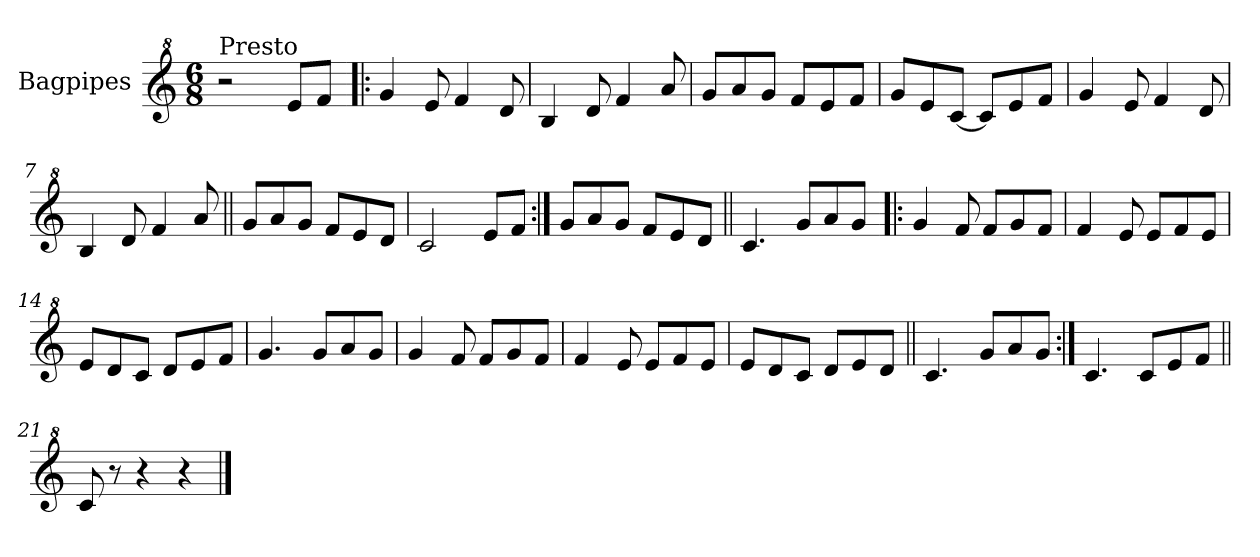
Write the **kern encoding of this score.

**kern
*part1
*staff1
*I"Bagpipes
*I'Bag
*clefG^2
*k[]
*C:
*M6/8
=1
!LO:TX:a:t=Presto
2r
8ee/L
8ff/J
=2!|:
4gg/
8ee/
4ff/
8dd/
=3
4b/
8dd/
4ff/
8aa/
=4
8gg/L
8aa/
8gg/J
8ff/L
8ee/
8ff/J
=5
8gg/L
8ee/
[8cc/J
8cc/L]
8ee/
8ff/J
=6
4gg/
8ee/
4ff/
8dd/
=7
4b/
8dd/
4ff/
8aa/
=8||
8gg/L
8aa/
8gg/J
8ff/L
8ee/
8dd/J
!!LO:LB:g=z
=9
2cc/
8ee/L
8ff/J
=10:|!
8gg/L
8aa/
8gg/J
8ff/L
8ee/
8dd/J
=11||
4.cc/
8gg/L
8aa/
8gg/J
=12!|:
4gg/
8ff/
8ff/L
8gg/
8ff/J
=13
4ff/
8ee/
8ee/L
8ff/
8ee/J
=14
8ee/L
8dd/
8cc/J
8dd/L
8ee/
8ff/J
=15
4.gg/
8gg/L
8aa/
8gg/J
=16
4gg/
8ff/
8ff/L
8gg/
8ff/J
!!LO:LB:g=z
=17
4ff/
8ee/
8ee/L
8ff/
8ee/J
=18
8ee/L
8dd/
8cc/J
8dd/L
8ee/
8dd/J
=19||
4.cc/
8gg/L
8aa/
8gg/J
=20:|!
4.cc/
8cc/L
8ee/
8ff/J
=21||
8cc/
8r
4r
4r
==
*-
